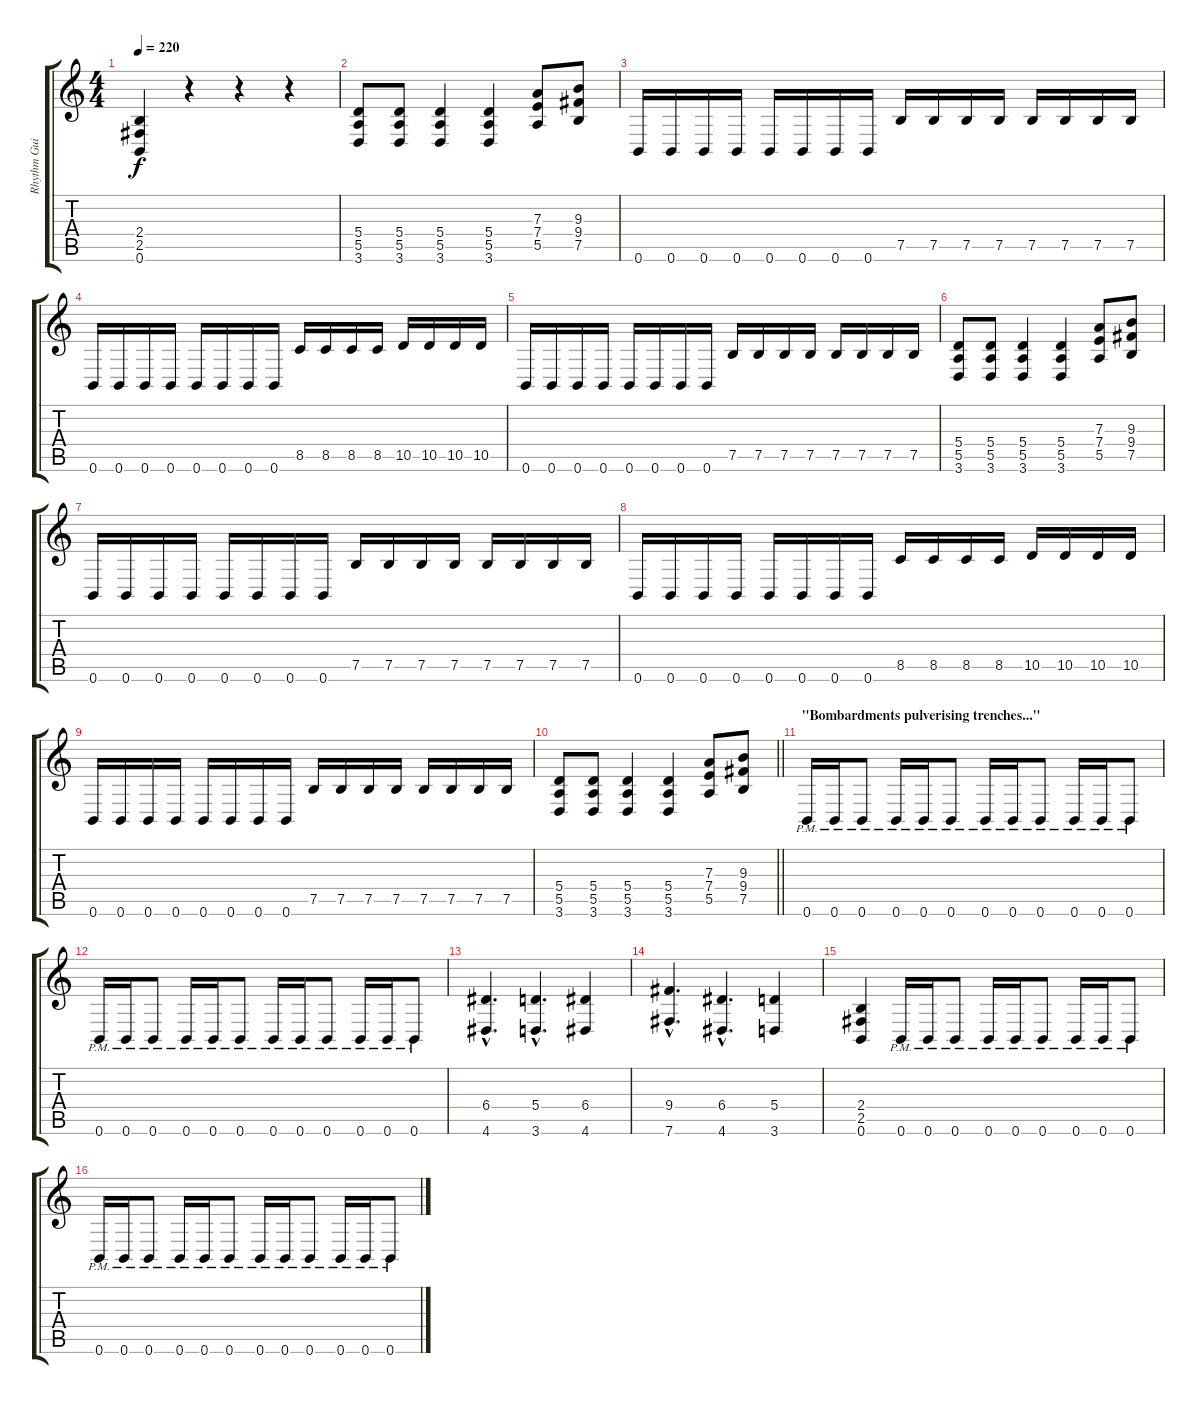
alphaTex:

\track ("Rhythm Guitar I" "Rhythm Gui") {instrument distortionguitar}
\staff {score tabs}
\tuning (B3 Gb3 D3 A2 E2 B1) {hide}
\ts (4 4)
\tempo 220
\clef g2
\ks c
(2.4 2.5 0.6).4{dy f} r.4 r.4 r.4 |
(5.4 5.5 3.6).8 (5.4 5.5 3.6).8 (5.4 5.5 3.6).4 (5.4 5.5 3.6).4 (7.3 7.4 5.5).8 (9.3 9.4 7.5).8 |
0.6.16 0.6.16 0.6.16 0.6.16 0.6.16 0.6.16 0.6.16 0.6.16 7.5.16 7.5.16 7.5.16 7.5.16 7.5.16 7.5.16 7.5.16 7.5.16 |
0.6.16 0.6.16 0.6.16 0.6.16 0.6.16 0.6.16 0.6.16 0.6.16 8.5.16 8.5.16 8.5.16 8.5.16 10.5.16 10.5.16 10.5.16 10.5.16 |
0.6.16 0.6.16 0.6.16 0.6.16 0.6.16 0.6.16 0.6.16 0.6.16 7.5.16 7.5.16 7.5.16 7.5.16 7.5.16 7.5.16 7.5.16 7.5.16 |
(5.4 5.5 3.6).8 (5.4 5.5 3.6).8 (5.4 5.5 3.6).4 (5.4 5.5 3.6).4 (7.3 7.4 5.5).8 (9.3 9.4 7.5).8 |
0.6.16 0.6.16 0.6.16 0.6.16 0.6.16 0.6.16 0.6.16 0.6.16 7.5.16 7.5.16 7.5.16 7.5.16 7.5.16 7.5.16 7.5.16 7.5.16 |
0.6.16 0.6.16 0.6.16 0.6.16 0.6.16 0.6.16 0.6.16 0.6.16 8.5.16 8.5.16 8.5.16 8.5.16 10.5.16 10.5.16 10.5.16 10.5.16 |
0.6.16 0.6.16 0.6.16 0.6.16 0.6.16 0.6.16 0.6.16 0.6.16 7.5.16 7.5.16 7.5.16 7.5.16 7.5.16 7.5.16 7.5.16 7.5.16 |
\barLineRight lightlight
(5.4 5.5 3.6).8 (5.4 5.5 3.6).8 (5.4 5.5 3.6).4 (5.4 5.5 3.6).4 (7.3 7.4 5.5).8 (9.3 9.4 7.5).8 |
\section ("" "\"Bombardments pulverising trenches...\"")
0.6{pm}.16 0.6{pm}.16 0.6{pm}.8 0.6{pm}.16 0.6{pm}.16 0.6{pm}.8 0.6{pm}.16 0.6{pm}.16 0.6{pm}.8 0.6{pm}.16 0.6{pm}.16 0.6{pm}.8 |
0.6{pm}.16 0.6{pm}.16 0.6{pm}.8 0.6{pm}.16 0.6{pm}.16 0.6{pm}.8 0.6{pm}.16 0.6{pm}.16 0.6{pm}.8 0.6{pm}.16 0.6{pm}.16 0.6{pm}.8 |
(6.4{hac} 4.6{hac}).4{d} (5.4{hac} 3.6{hac}).4{d} (6.4 4.6).4 |
(9.4{hac} 7.6{hac}).4{d} (6.4{hac} 4.6{hac}).4{d} (5.4 3.6).4 |
(2.4 2.5 0.6).4 0.6{pm}.16 0.6{pm}.16 0.6{pm}.8 0.6{pm}.16 0.6{pm}.16 0.6{pm}.8 0.6{pm}.16 0.6{pm}.16 0.6{pm}.8 |
0.6{pm}.16 0.6{pm}.16 0.6{pm}.8 0.6{pm}.16 0.6{pm}.16 0.6{pm}.8 0.6{pm}.16 0.6{pm}.16 0.6{pm}.8 0.6{pm}.16 0.6{pm}.16 0.6{pm}.8
